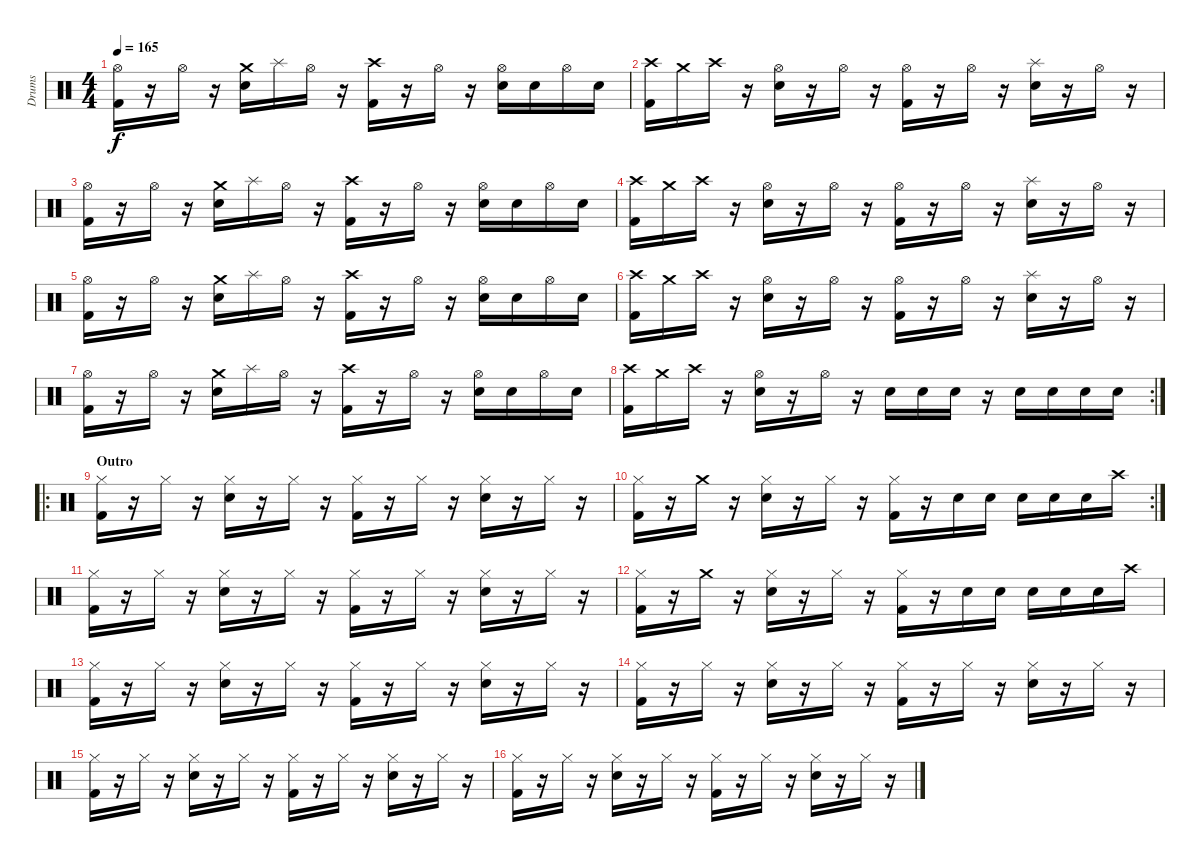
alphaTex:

\track ("Drums" "Drums") {instrument percussion}
\staff {score}
\articulation defaults
\ts (4 4)
\tempo 165
\clef neutral
\ks c
("Hi-Hat (open)" "Kick (hit) 2").16{dy f} r.16 "Hi-Hat (open)".16 r.16 ("Crash medium (hit)" "Snare (hit) 2").16 "Splash (hit)".16 "Hi-Hat (open)".16 r.16 ("Crash high (hit)" "Kick (hit) 2").16 r.16 "Hi-Hat (open)".16 r.16 ("Hi-Hat (open)" "Snare (hit) 2").16 "Snare (hit) 2".16 "Hi-Hat (open)".16 "Snare (hit) 2".16 |
("Crash high (hit)" "Kick (hit) 2").16 "Crash medium (hit)".16 "Crash high (hit)".16 r.16 ("Hi-Hat (open)" "Snare (hit) 2").16 r.16 "Hi-Hat (open)".16 r.16 ("Hi-Hat (open)" "Kick (hit) 2").16 r.16 "Hi-Hat (open)".16 r.16 ("Splash (hit)" "Snare (hit) 2").16 r.16 "Hi-Hat (open)".16 r.16 |
("Hi-Hat (open)" "Kick (hit) 2").16 r.16 "Hi-Hat (open)".16 r.16 ("Crash medium (hit)" "Snare (hit) 2").16 "Splash (hit)".16 "Hi-Hat (open)".16 r.16 ("Crash high (hit)" "Kick (hit) 2").16 r.16 "Hi-Hat (open)".16 r.16 ("Hi-Hat (open)" "Snare (hit) 2").16 "Snare (hit) 2".16 "Hi-Hat (open)".16 "Snare (hit) 2".16 |
("Crash high (hit)" "Kick (hit) 2").16 "Crash medium (hit)".16 "Crash high (hit)".16 r.16 ("Hi-Hat (open)" "Snare (hit) 2").16 r.16 "Hi-Hat (open)".16 r.16 ("Hi-Hat (open)" "Kick (hit) 2").16 r.16 "Hi-Hat (open)".16 r.16 ("Splash (hit)" "Snare (hit) 2").16 r.16 "Hi-Hat (open)".16 r.16 |
("Hi-Hat (open)" "Kick (hit) 2").16 r.16 "Hi-Hat (open)".16 r.16 ("Crash medium (hit)" "Snare (hit) 2").16 "Splash (hit)".16 "Hi-Hat (open)".16 r.16 ("Crash high (hit)" "Kick (hit) 2").16 r.16 "Hi-Hat (open)".16 r.16 ("Hi-Hat (open)" "Snare (hit) 2").16 "Snare (hit) 2".16 "Hi-Hat (open)".16 "Snare (hit) 2".16 |
("Crash high (hit)" "Kick (hit) 2").16 "Crash medium (hit)".16 "Crash high (hit)".16 r.16 ("Hi-Hat (open)" "Snare (hit) 2").16 r.16 "Hi-Hat (open)".16 r.16 ("Hi-Hat (open)" "Kick (hit) 2").16 r.16 "Hi-Hat (open)".16 r.16 ("Splash (hit)" "Snare (hit) 2").16 r.16 "Hi-Hat (open)".16 r.16 |
("Hi-Hat (open)" "Kick (hit) 2").16 r.16 "Hi-Hat (open)".16 r.16 ("Crash medium (hit)" "Snare (hit) 2").16 "Splash (hit)".16 "Hi-Hat (open)".16 r.16 ("Crash high (hit)" "Kick (hit) 2").16 r.16 "Hi-Hat (open)".16 r.16 ("Hi-Hat (open)" "Snare (hit) 2").16 "Snare (hit) 2".16 "Hi-Hat (open)".16 "Snare (hit) 2".16 |
\rc 2
("Crash high (hit)" "Kick (hit) 2").16 "Crash medium (hit)".16 "Crash high (hit)".16 r.16 ("Hi-Hat (open)" "Snare (hit) 2").16 r.16 "Hi-Hat (open)".16 r.16 "Snare (hit) 2".16 "Snare (hit) 2".16 "Snare (hit) 2".16 r.16 "Snare (hit) 2".16 "Snare (hit) 2".16 "Snare (hit) 2".16 "Snare (hit) 2".16 |
\ro
\section ("" "Outro")
("Hi-Hat (closed)" "Kick (hit) 2").16 r.16 "Hi-Hat (closed)".16 r.16 ("Hi-Hat (closed)" "Snare (hit) 2").16 r.16 "Hi-Hat (closed)".16 r.16 ("Hi-Hat (closed)" "Kick (hit) 2").16 r.16 "Hi-Hat (closed)".16 r.16 ("Hi-Hat (closed)" "Snare (hit) 2").16 r.16 "Hi-Hat (closed)".16 r.16 |
\rc 2
("Hi-Hat (closed)" "Kick (hit) 2").16 r.16 "Crash medium (hit)".16 r.16 ("Hi-Hat (closed)" "Snare (hit) 2").16 r.16 "Hi-Hat (closed)".16 r.16 ("Hi-Hat (closed)" "Kick (hit) 2").16 r.16 "Snare (hit) 2".16 "Snare (hit) 2".16 "Snare (hit) 2".16 "Snare (hit) 2".16 "Snare (hit) 2".16 "Crash high (hit)".16 |
("Hi-Hat (closed)" "Kick (hit) 2").16 r.16 "Hi-Hat (closed)".16 r.16 ("Hi-Hat (closed)" "Snare (hit) 2").16 r.16 "Hi-Hat (closed)".16 r.16 ("Hi-Hat (closed)" "Kick (hit) 2").16 r.16 "Hi-Hat (closed)".16 r.16 ("Hi-Hat (closed)" "Snare (hit) 2").16 r.16 "Hi-Hat (closed)".16 r.16 |
("Hi-Hat (closed)" "Kick (hit) 2").16 r.16 "Crash medium (hit)".16 r.16 ("Hi-Hat (closed)" "Snare (hit) 2").16 r.16 "Hi-Hat (closed)".16 r.16 ("Hi-Hat (closed)" "Kick (hit) 2").16 r.16 "Snare (hit) 2".16 "Snare (hit) 2".16 "Snare (hit) 2".16 "Snare (hit) 2".16 "Snare (hit) 2".16 "Crash high (hit)".16 |
("Hi-Hat (closed)" "Kick (hit) 2").16 r.16 "Hi-Hat (closed)".16 r.16 ("Hi-Hat (closed)" "Snare (hit) 2").16 r.16 "Hi-Hat (closed)".16 r.16 ("Hi-Hat (closed)" "Kick (hit) 2").16 r.16 "Hi-Hat (closed)".16 r.16 ("Hi-Hat (closed)" "Snare (hit) 2").16 r.16 "Hi-Hat (closed)".16 r.16 |
("Hi-Hat (closed)" "Kick (hit) 2").16 r.16 "Hi-Hat (closed)".16 r.16 ("Hi-Hat (closed)" "Snare (hit) 2").16 r.16 "Hi-Hat (closed)".16 r.16 ("Hi-Hat (closed)" "Kick (hit) 2").16 r.16 "Hi-Hat (closed)".16 r.16 ("Hi-Hat (closed)" "Snare (hit) 2").16 r.16 "Hi-Hat (closed)".16 r.16 |
("Hi-Hat (closed)" "Kick (hit) 2").16 r.16 "Hi-Hat (closed)".16 r.16 ("Hi-Hat (closed)" "Snare (hit) 2").16 r.16 "Hi-Hat (closed)".16 r.16 ("Hi-Hat (closed)" "Kick (hit) 2").16 r.16 "Hi-Hat (closed)".16 r.16 ("Hi-Hat (closed)" "Snare (hit) 2").16 r.16 "Hi-Hat (closed)".16 r.16 |
("Hi-Hat (closed)" "Kick (hit) 2").16 r.16 "Hi-Hat (closed)".16 r.16 ("Hi-Hat (closed)" "Snare (hit) 2").16 r.16 "Hi-Hat (closed)".16 r.16 ("Hi-Hat (closed)" "Kick (hit) 2").16 r.16 "Hi-Hat (closed)".16 r.16 ("Hi-Hat (closed)" "Snare (hit) 2").16 r.16 "Hi-Hat (closed)".16 r.16
